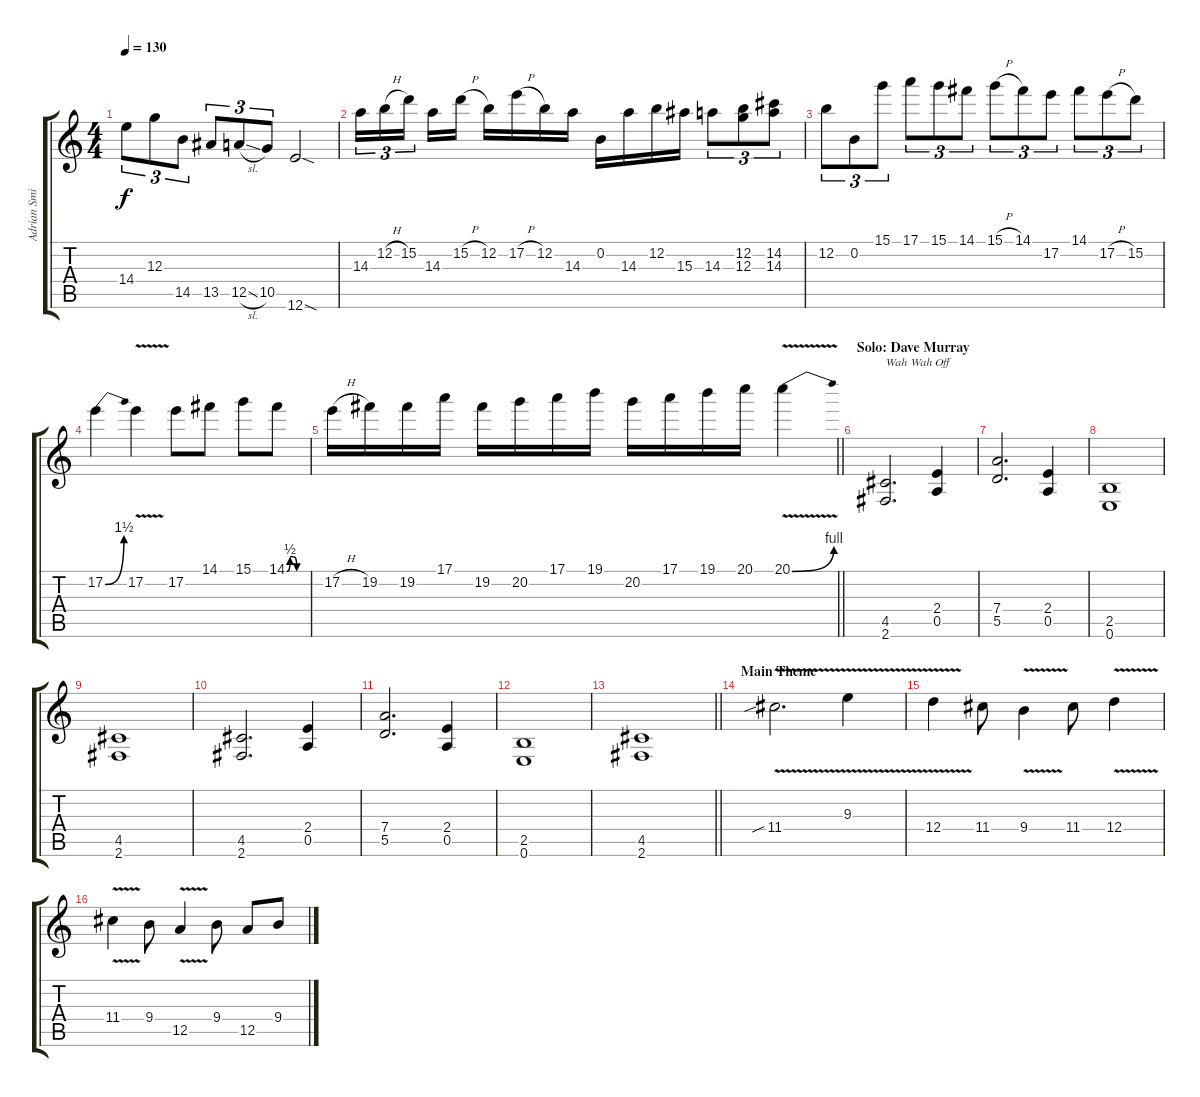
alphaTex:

\track ("Adrian Smith" "Adrian Smi") {instrument overdrivenguitar}
\staff {score tabs}
\tuning (E4 B3 G3 D3 A2 E2) {hide}
\ts (4 4)
\tempo 130
\clef g2
\ks c
14.4.8{tu (3 2) dy f} 12.3.8{tu (3 2)} 14.5.8{tu (3 2)} 13.5.8{tu (3 2)} 12.5{sl}.8{tu (3 2)} 10.5.8{tu (3 2)} 12.6{sod}.2 |
14.3.16{tu (3 2)} 12.2{h}.16{tu (3 2)} 15.2.16{tu (3 2) beam splitsecondary} 14.3.16 15.2{h}.16 12.2.16 17.2{h}.16 12.2.16 14.3.16 0.2.16 14.3.16 12.2.16 15.3.16 14.3.8{tu (3 2)} (12.2 12.3).8{tu (3 2)} (14.2 14.3).8{tu (3 2)} |
12.2.8{tu (3 2)} 0.2.8{tu (3 2)} 15.1.8{tu (3 2)} 17.1.8{tu (3 2)} 15.1.8{tu (3 2)} 14.1.8{tu (3 2)} 15.1{h}.8{tu (3 2)} 14.1.8{tu (3 2)} 17.2.8{tu (3 2)} 14.1.8{tu (3 2)} 17.2{h}.8{tu (3 2)} 15.2.8{tu (3 2)} |
17.2{be (bend 0 0 60 6)}.4 17.2{v}.4 17.2.8 14.1.8 15.1.8 14.1{be (custom 0 0 10 2 20 2 30 0 60 0)}.8 |
\barLineRight lightlight
17.2{h}.16 19.2.16 19.2.16 17.1.16 19.2.16 20.2.16 17.1.16 19.1.16 20.2.16 17.1.16 19.1.16 20.1.16 20.1{be (bend 0 0 60 4) v}.4 |
\section ("" "Solo: Dave Murray")
(4.5 2.6).2{d txt "Wah Wah Off" volume 11 instrument overdrivenguitar} (2.4 0.5).4 |
(7.4 5.5).2{d} (2.4 0.5).4 |
(2.5 0.6).1 |
(4.5 2.6).1 |
(4.5 2.6).2{d} (2.4 0.5).4 |
(7.4 5.5).2{d} (2.4 0.5).4 |
(2.5 0.6).1 |
\barLineRight lightlight
(4.5 2.6).1 |
\section ("" "Main Theme")
11.4{v sib}.2{d instrument overdrivenguitar} 9.3{v}.4 |
12.4{v}.4 11.4.8 9.4{v}.4 11.4.8 12.4{v}.4 |
11.4{v}.4 9.4.8 12.5{v}.4 9.4.8 12.5.8 9.4.8
